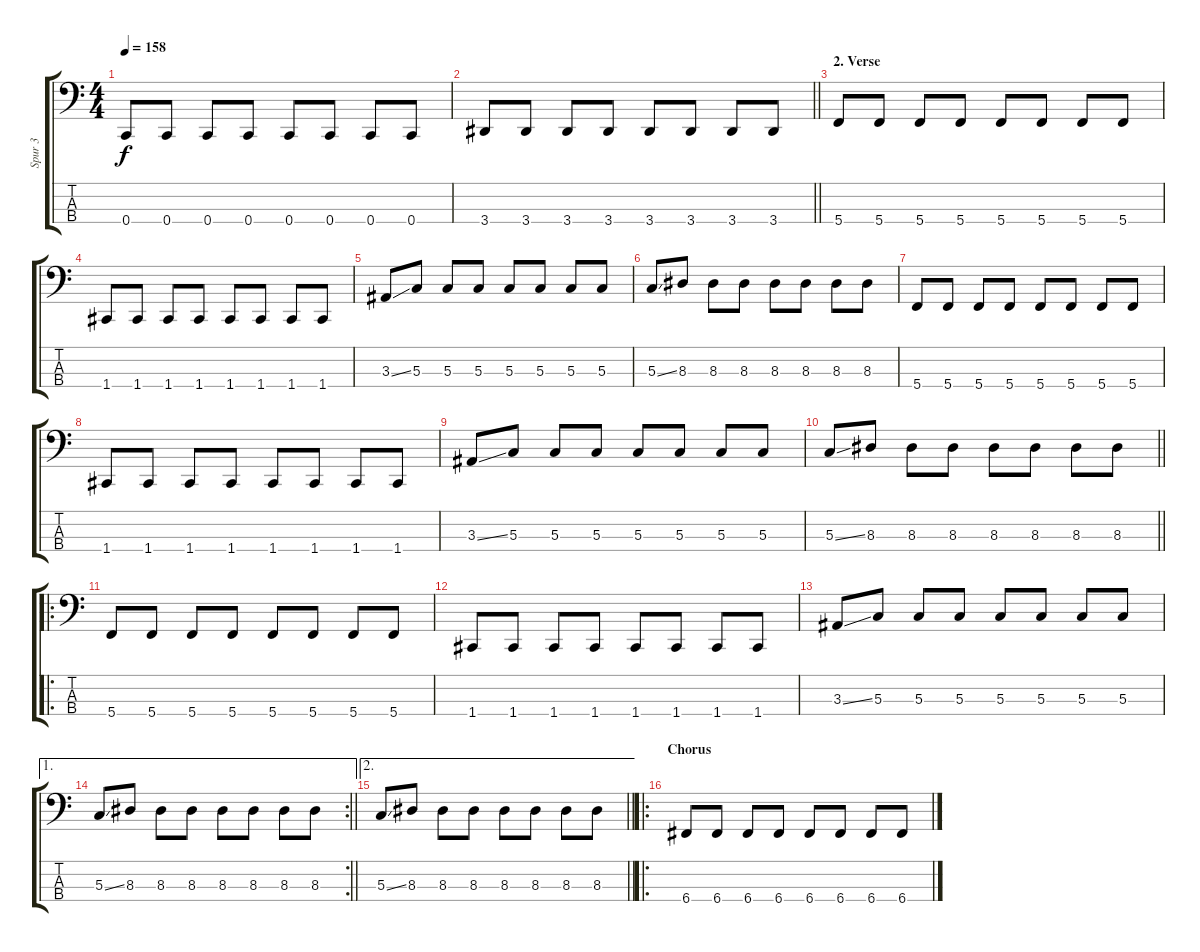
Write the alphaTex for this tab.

\track ("Spur 3" "Spur 3") {instrument electricbassfinger}
\staff {score tabs}
\tuning (F2 C2 G1 C1) {hide}
\ts (4 4)
\tempo 158
\clef f4
\ks c
0.4.8{dy f} 0.4.8 0.4.8 0.4.8 0.4.8 0.4.8 0.4.8 0.4.8 |
\barLineRight lightlight
3.4.8 3.4.8 3.4.8 3.4.8 3.4.8 3.4.8 3.4.8 3.4.8 |
\section ("" "2. Verse")
5.4.8 5.4.8 5.4.8 5.4.8 5.4.8 5.4.8 5.4.8 5.4.8 |
1.4.8 1.4.8 1.4.8 1.4.8 1.4.8 1.4.8 1.4.8 1.4.8 |
3.3{ss}.8 5.3.8 5.3.8 5.3.8 5.3.8 5.3.8 5.3.8 5.3.8 |
5.3{ss}.8 8.3.8 8.3.8 8.3.8 8.3.8 8.3.8 8.3.8 8.3.8 |
5.4.8 5.4.8 5.4.8 5.4.8 5.4.8 5.4.8 5.4.8 5.4.8 |
1.4.8 1.4.8 1.4.8 1.4.8 1.4.8 1.4.8 1.4.8 1.4.8 |
3.3{ss}.8 5.3.8 5.3.8 5.3.8 5.3.8 5.3.8 5.3.8 5.3.8 |
\barLineRight lightlight
5.3{ss}.8 8.3.8 8.3.8 8.3.8 8.3.8 8.3.8 8.3.8 8.3.8 |
\ro
5.4.8 5.4.8 5.4.8 5.4.8 5.4.8 5.4.8 5.4.8 5.4.8 |
1.4.8 1.4.8 1.4.8 1.4.8 1.4.8 1.4.8 1.4.8 1.4.8 |
3.3{ss}.8 5.3.8 5.3.8 5.3.8 5.3.8 5.3.8 5.3.8 5.3.8 |
\ae 1
\rc 2
\barLineRight lightlight
5.3{ss}.8 8.3.8 8.3.8 8.3.8 8.3.8 8.3.8 8.3.8 8.3.8 |
\ae 2
\barLineRight lightlight
5.3{ss}.8 8.3.8 8.3.8 8.3.8 8.3.8 8.3.8 8.3.8 8.3.8 |
\ro
\section ("" "Chorus")
6.4.8 6.4.8 6.4.8 6.4.8 6.4.8 6.4.8 6.4.8 6.4.8
